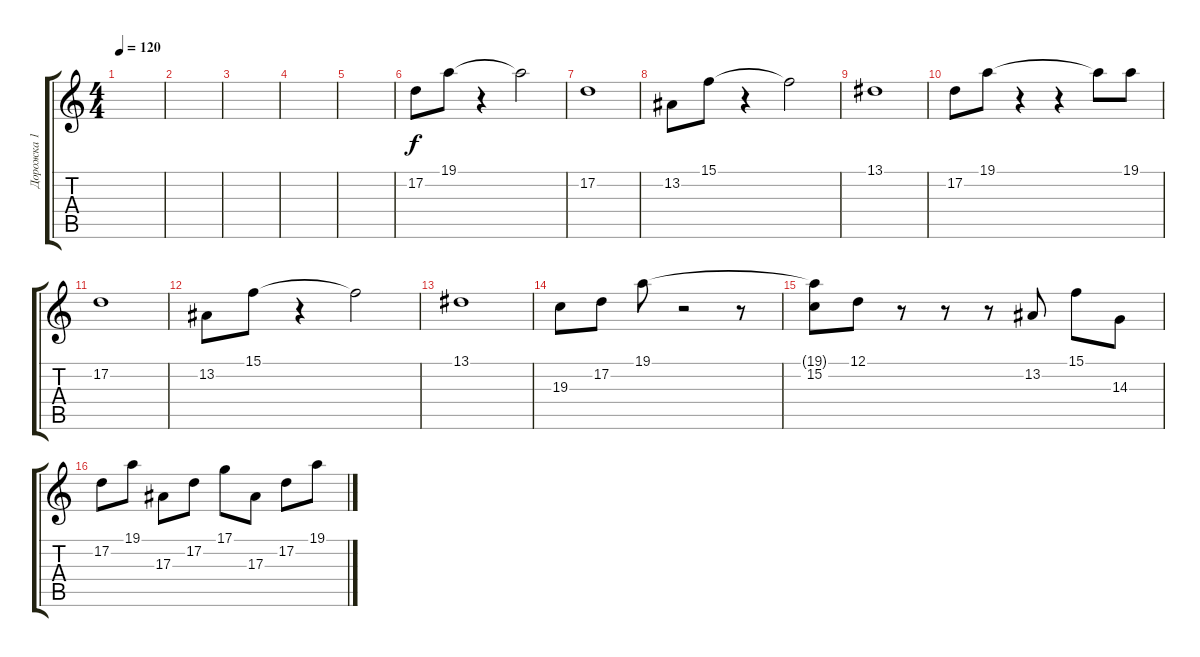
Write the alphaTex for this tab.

\track ("Дорожка 1" "Дорожка 1") {instrument brightacousticpiano}
\staff {score tabs}
\tuning (D4 A3 F3 C3 G2 D2) {hide}
\ts (4 4)
\tempo 120
\clef g2
\ks c
|
|
|
|
|
17.2.8 19.1.8 r.4 19.1{t}.2 |
17.2.1 |
13.2.8 15.1.8 r.4 15.1{t}.2 |
13.1.1 |
17.2.8 19.1.8 r.4 r.4 19.1{t}.8 19.1.8 |
17.2.1 |
13.2.8 15.1.8 r.4 15.1{t}.2 |
13.1.1 |
19.3.8 17.2.8 19.1.8 r.2 r.8 |
(19.1{t} 15.2).8 12.1.8 r.8 r.8 r.8 13.2.8 15.1.8 14.3.8 |
17.2.8{volume 10} 19.1.8 17.3.8 17.2.8 17.1.8 17.3.8 17.2.8 19.1.8
